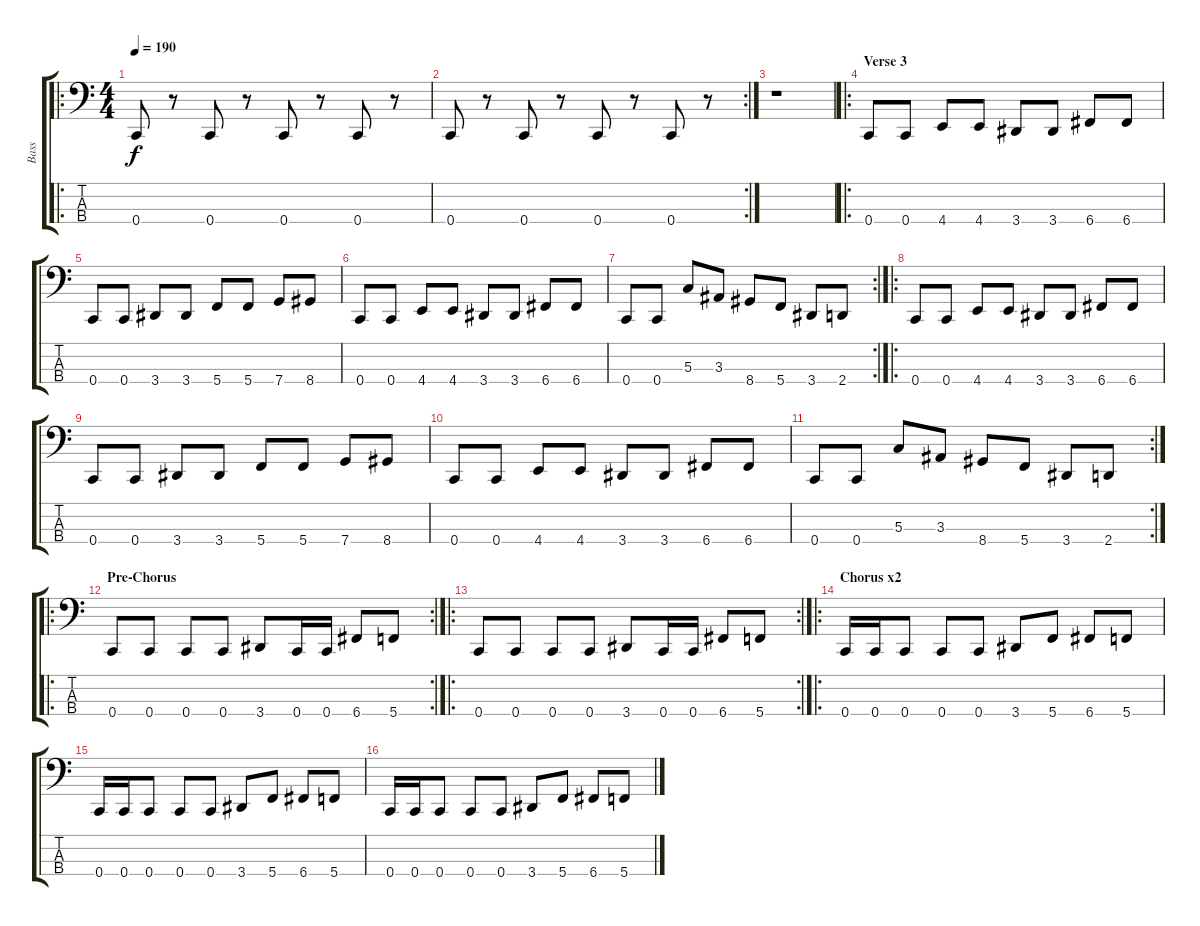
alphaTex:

\track ("Bass" "Bass") {instrument electricbasspick}
\staff {score tabs}
\tuning (F2 C2 G1 C1) {hide}
\ro
\ts (4 4)
\tempo 190
\clef f4
\ks c
0.4.8{dy f} r.8 0.4.8 r.8 0.4.8 r.8 0.4.8 r.8 |
\rc 2
0.4.8 r.8 0.4.8 r.8 0.4.8 r.8 0.4.8 r.8 |
r.1 |
\ro
\section ("" "Verse 3")
0.4.8 0.4.8 4.4.8 4.4.8 3.4.8 3.4.8 6.4.8 6.4.8 |
0.4.8 0.4.8 3.4.8 3.4.8 5.4.8 5.4.8 7.4.8 8.4.8 |
0.4.8 0.4.8 4.4.8 4.4.8 3.4.8 3.4.8 6.4.8 6.4.8 |
\rc 2
0.4.8 0.4.8 5.3.8 3.3.8 8.4.8 5.4.8 3.4.8 2.4.8 |
\ro
0.4.8 0.4.8 4.4.8 4.4.8 3.4.8 3.4.8 6.4.8 6.4.8 |
0.4.8 0.4.8 3.4.8 3.4.8 5.4.8 5.4.8 7.4.8 8.4.8 |
0.4.8 0.4.8 4.4.8 4.4.8 3.4.8 3.4.8 6.4.8 6.4.8 |
\rc 2
0.4.8 0.4.8 5.3.8 3.3.8 8.4.8 5.4.8 3.4.8 2.4.8 |
\ro
\rc 2
\section ("" "Pre-Chorus")
0.4.8 0.4.8 0.4.8 0.4.8 3.4.8 0.4.16 0.4.16 6.4.8 5.4.8 |
\ro
\rc 2
0.4.8 0.4.8 0.4.8 0.4.8 3.4.8 0.4.16 0.4.16 6.4.8 5.4.8 |
\ro
\section ("" "Chorus x2")
0.4.16 0.4.16 0.4.8 0.4.8 0.4.8 3.4.8 5.4.8 6.4.8 5.4.8 |
0.4.16 0.4.16 0.4.8 0.4.8 0.4.8 3.4.8 5.4.8 6.4.8 5.4.8 |
0.4.16 0.4.16 0.4.8 0.4.8 0.4.8 3.4.8 5.4.8 6.4.8 5.4.8
